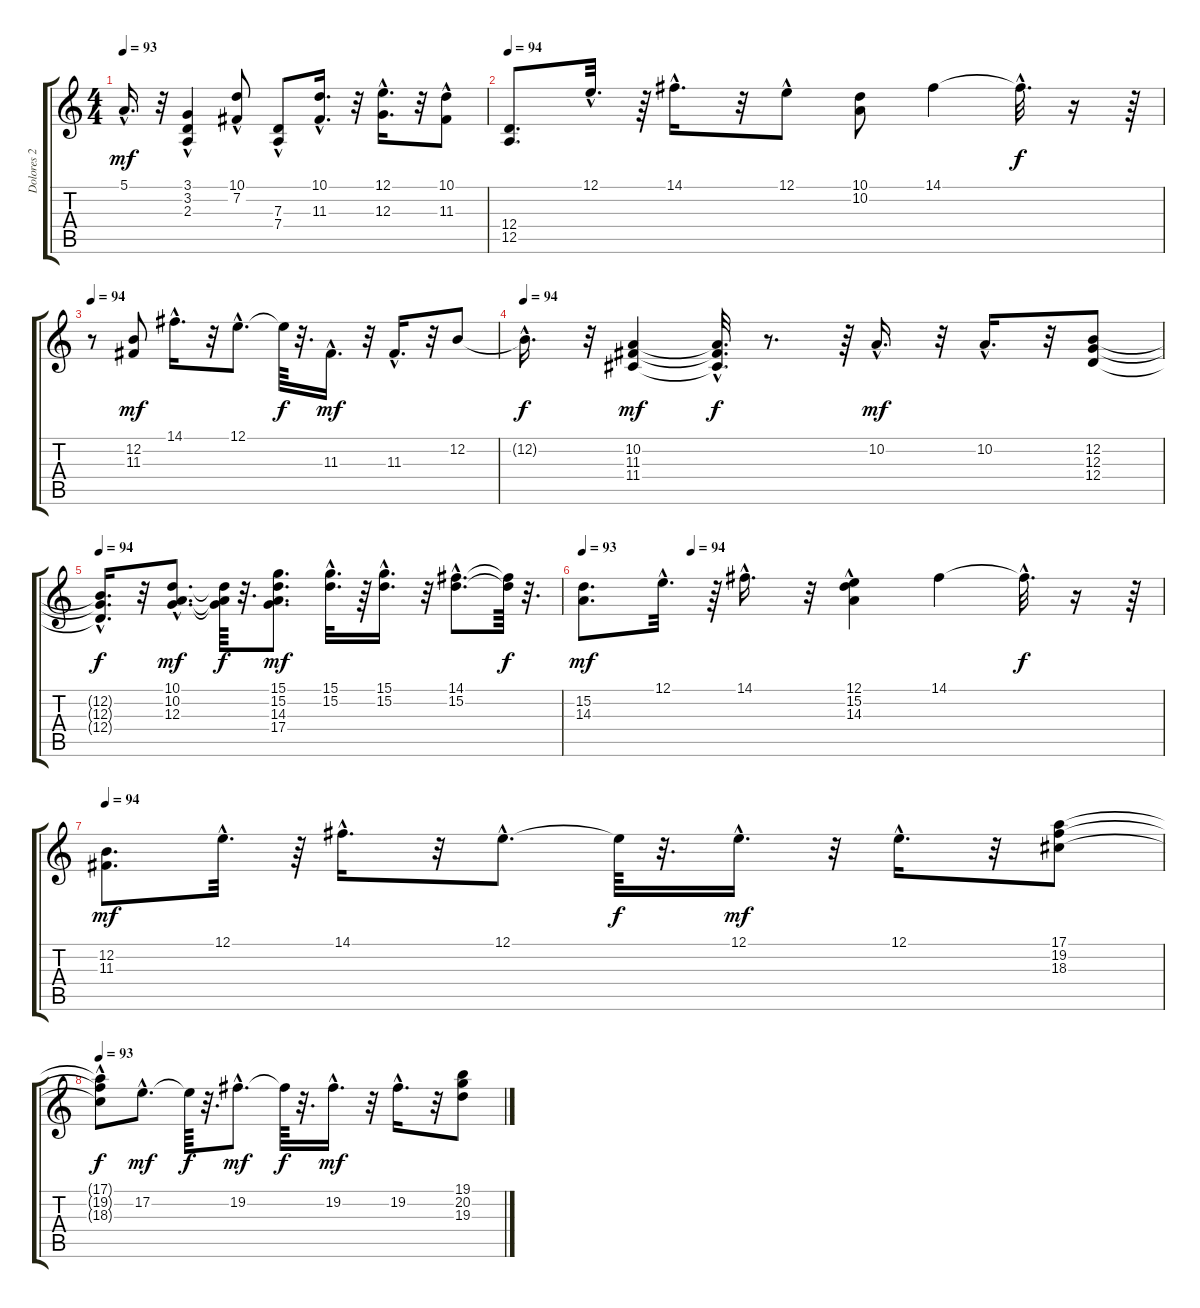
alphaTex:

\track ("Dolores 2" "Dolores 2") {instrument pad3polysynth}
\staff {score tabs}
\tuning (E4 B3 G3 D3 A2 E2) {hide}
\ts (4 4)
\tempo 93
\clef g2
\ks c
5.1{hac}.16{d dy mf} r.32 (3.1{hac} 3.2 2.3).4 (10.1{hac} 7.2{hac}).8 (7.3{hac} 7.4{hac}).8 (10.1{hac} 11.3{hac}).16{d} r.32 (12.1{hac} 12.3{hac}).16{d} r.32 (10.1{hac} 11.3{hac}).8 |
\tempo 94
(12.4 12.5).8{d} 12.1{hac}.32{d} r.64 14.1{hac}.16{d} r.32 12.1{hac}.8 (10.1 10.2).8 14.1.4 14.1{hac t}.32{d dy f} r.16 r.64 |
\tempo 94
r.8 (12.2 11.3).8{dy mf} 14.1{hac}.16{d} r.32 12.1{hac}.8{d} 12.1{t}.64{dy f} r.32{d} 11.3{hac}.16{d dy mf} r.32 11.3{hac}.16{d} r.32 12.2.8 |
\tempo 94
12.2{hac t}.16{d dy f} r.32 (10.2 11.3 11.4).4{dy mf} (10.2{hac t} 11.3{hac t} 11.4{hac t}).32{d dy f} r.8{d} r.64 10.2{hac}.16{d dy mf} r.32 10.2{hac}.16{d} r.32 (12.2 12.3 12.4).8 |
\tempo 94
(12.2{hac t} 12.3{hac t} 12.4{hac t}).16{d dy f} r.32 (10.1{hac} 10.2{hac} 12.3{hac}).8{d dy mf} (10.1{t} 10.2{t} 12.3{t}).64{dy f} r.32{d} (15.1 15.2 14.3 17.4).8{d dy mf} (15.1{hac} 15.2{hac}).32{d} r.64 (15.1{hac} 15.2{hac}).16{d} r.32 (14.1{hac} 15.2{hac}).8{d} (14.1{t} 15.2{t}).64{dy f} r.32{d} |
\tempo 93
\tempo (94 0.1875)
(15.2 14.3).8{d dy mf} 12.1{hac}.32{d} r.64 14.1{hac}.16{d} r.32 (12.1{hac} 15.2 14.3).4 14.1.4 14.1{hac t}.32{d dy f} r.16 r.64 |
\tempo 94
(12.2 11.3).8{d dy mf} 12.1{hac}.32{d} r.64 14.1{hac}.16{d} r.32 12.1{hac}.8{d} 12.1{t}.64{dy f} r.32{d} 12.1{hac}.16{d dy mf} r.32 12.1{hac}.16{d} r.32 (17.1 19.2 18.3).8 |
\tempo 93
(17.1{hac t} 19.2{hac t} 18.3{t}).8{dy f} 17.2{hac}.8{d dy mf} 17.2{t}.64{dy f} r.32{d} 19.2{hac}.8{d dy mf} 19.2{t}.64{dy f} r.32{d} 19.2{hac}.16{d dy mf} r.32 19.2{hac}.16{d} r.32 (19.1 20.2 19.3).8
